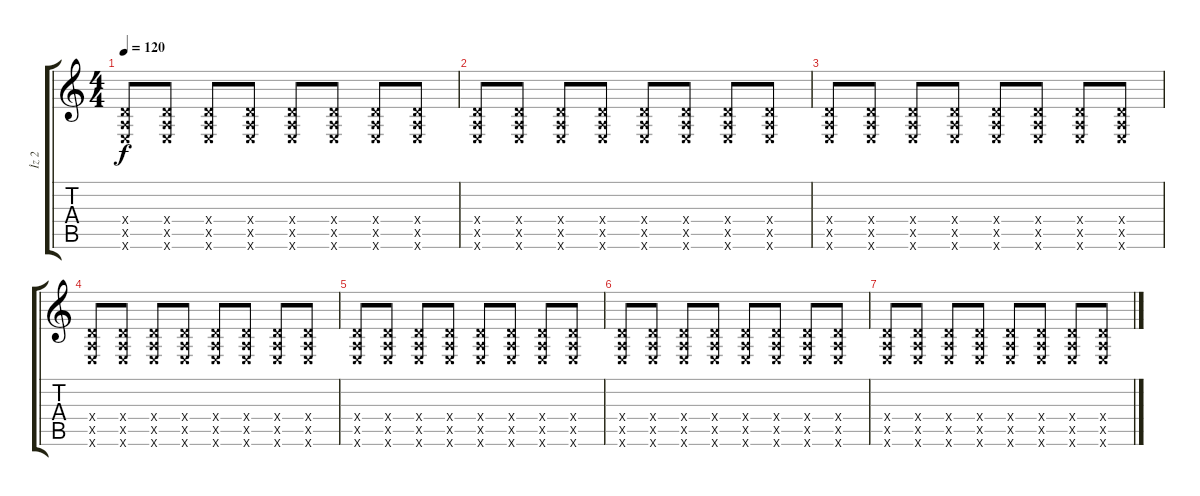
\track ("İz 2" "İz 2") {instrument overdrivenguitar}
\staff {score tabs}
\tuning (E4 B3 G3 D3 A2 E2) {hide}
\ts (4 4)
\tempo 120
\clef g2
\ks c
(0.4{x} 0.5{x} 0.6{x}).8{dy f} (0.4{x} 0.5{x} 0.6{x}).8 (0.4{x} 0.5{x} 0.6{x}).8 (0.4{x} 0.5{x} 0.6{x}).8 (0.4{x} 0.5{x} 0.6{x}).8 (0.4{x} 0.5{x} 0.6{x}).8 (0.4{x} 0.5{x} 0.6{x}).8 (0.4{x} 0.5{x} 0.6{x}).8 |
(0.4{x} 0.5{x} 0.6{x}).8 (0.4{x} 0.5{x} 0.6{x}).8 (0.4{x} 0.5{x} 0.6{x}).8 (0.4{x} 0.5{x} 0.6{x}).8 (0.4{x} 0.5{x} 0.6{x}).8 (0.4{x} 0.5{x} 0.6{x}).8 (0.4{x} 0.5{x} 0.6{x}).8 (0.4{x} 0.5{x} 0.6{x}).8 |
(0.4{x} 0.5{x} 0.6{x}).8 (0.4{x} 0.5{x} 0.6{x}).8 (0.4{x} 0.5{x} 0.6{x}).8 (0.4{x} 0.5{x} 0.6{x}).8 (0.4{x} 0.5{x} 0.6{x}).8 (0.4{x} 0.5{x} 0.6{x}).8 (0.4{x} 0.5{x} 0.6{x}).8 (0.4{x} 0.5{x} 0.6{x}).8 |
(0.4{x} 0.5{x} 0.6{x}).8 (0.4{x} 0.5{x} 0.6{x}).8 (0.4{x} 0.5{x} 0.6{x}).8 (0.4{x} 0.5{x} 0.6{x}).8 (0.4{x} 0.5{x} 0.6{x}).8 (0.4{x} 0.5{x} 0.6{x}).8 (0.4{x} 0.5{x} 0.6{x}).8 (0.4{x} 0.5{x} 0.6{x}).8 |
(0.4{x} 0.5{x} 0.6{x}).8 (0.4{x} 0.5{x} 0.6{x}).8 (0.4{x} 0.5{x} 0.6{x}).8 (0.4{x} 0.5{x} 0.6{x}).8 (0.4{x} 0.5{x} 0.6{x}).8 (0.4{x} 0.5{x} 0.6{x}).8 (0.4{x} 0.5{x} 0.6{x}).8 (0.4{x} 0.5{x} 0.6{x}).8 |
(0.4{x} 0.5{x} 0.6{x}).8 (0.4{x} 0.5{x} 0.6{x}).8 (0.4{x} 0.5{x} 0.6{x}).8 (0.4{x} 0.5{x} 0.6{x}).8 (0.4{x} 0.5{x} 0.6{x}).8 (0.4{x} 0.5{x} 0.6{x}).8 (0.4{x} 0.5{x} 0.6{x}).8 (0.4{x} 0.5{x} 0.6{x}).8 |
(0.4{x} 0.5{x} 0.6{x}).8 (0.4{x} 0.5{x} 0.6{x}).8 (0.4{x} 0.5{x} 0.6{x}).8 (0.4{x} 0.5{x} 0.6{x}).8 (0.4{x} 0.5{x} 0.6{x}).8 (0.4{x} 0.5{x} 0.6{x}).8 (0.4{x} 0.5{x} 0.6{x}).8 (0.4{x} 0.5{x} 0.6{x}).8
